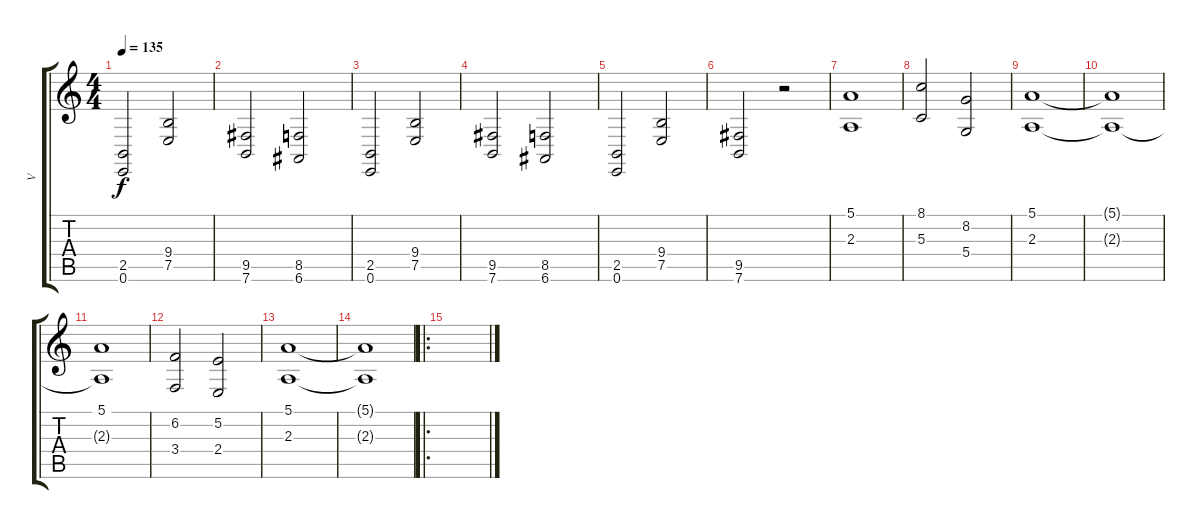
\track ("V" "V") {instrument accordion}
\staff {score tabs}
\tuning (E4 B3 G3 D3 A2 E2) {hide}
\ts (4 4)
\tempo 135
\clef g2
\ks c
(2.5 0.6).2{dy f} (9.4 7.5).2 |
(9.5 7.6).2 (8.5 6.6).2 |
(2.5 0.6).2 (9.4 7.5).2 |
(9.5 7.6).2 (8.5 6.6).2 |
(2.5 0.6).2 (9.4 7.5).2 |
(9.5 7.6).2 r.2 |
(5.1 2.3).1 |
(8.1 5.3).2 (8.2 5.4).2 |
(5.1 2.3).1 |
(5.1{t} 2.3{t}).1 |
(5.1 2.3{t}).1 |
(6.2 3.4).2 (5.2 2.4).2 |
(5.1 2.3).1 |
(5.1{t} 2.3{t}).1 |
\ro
